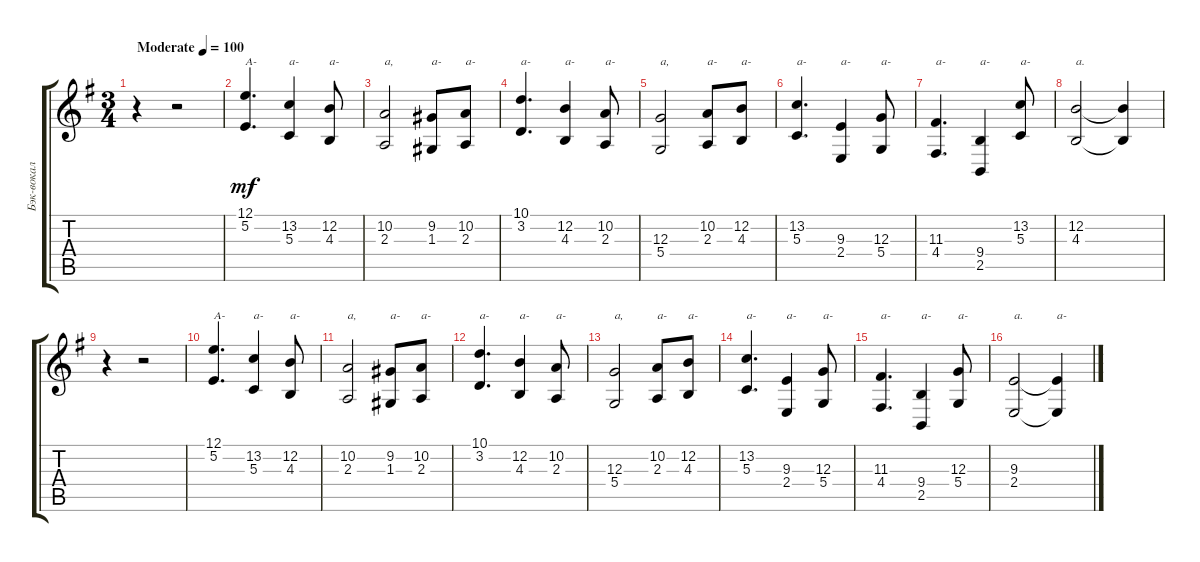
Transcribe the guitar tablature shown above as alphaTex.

\track ("Бэк-вокал" "Бэк-вокал") {instrument choiraahs}
\staff {score tabs}
\tuning (E4 B3 G3 D3 A2 E2) {hide}
\ts (3 4)
\tempo (100 "Moderate")
\clef g2
\ks eminor
r.4{dy mf instrument choiraahs} r.2 |
(12.1 5.2).4{d txt "А-"} (13.2 5.3).4{txt "а-"} (12.2 4.3).8{txt "а-"} |
(10.2 2.3).2{txt "а,"} (9.2 1.3).8{txt "а-"} (10.2 2.3).8{txt "а-"} |
(10.1 3.2).4{d txt "а-"} (12.2 4.3).4{txt "а-"} (10.2 2.3).8{txt "а-"} |
(12.3 5.4).2{txt "а,"} (10.2 2.3).8{txt "а-"} (12.2 4.3).8{txt "а-"} |
(13.2 5.3).4{d txt "а-"} (9.3 2.4).4{txt "а-"} (12.3 5.4).8{txt "а-"} |
(11.3 4.4).4{d txt "а-"} (9.4 2.5).4{txt "а-"} (13.2 5.3).8{txt "а-"} |
(12.2 4.3).2{txt "а."} (12.2{t} 4.3{t}).4 |
r.4 r.2 |
(12.1 5.2).4{d txt "А-"} (13.2 5.3).4{txt "а-"} (12.2 4.3).8{txt "а-"} |
(10.2 2.3).2{txt "а,"} (9.2 1.3).8{txt "а-"} (10.2 2.3).8{txt "а-"} |
(10.1 3.2).4{d txt "а-"} (12.2 4.3).4{txt "а-"} (10.2 2.3).8{txt "а-"} |
(12.3 5.4).2{txt "а,"} (10.2 2.3).8{txt "а-"} (12.2 4.3).8{txt "а-"} |
(13.2 5.3).4{d txt "а-"} (9.3 2.4).4{txt "а-"} (12.3 5.4).8{txt "а-"} |
(11.3 4.4).4{d txt "а-"} (9.4 2.5).4{txt "а-"} (12.3 5.4).8{txt "а-"} |
(9.3 2.4).2{txt "а."} (9.3{t} 2.4{t}).4{txt "а-"}
